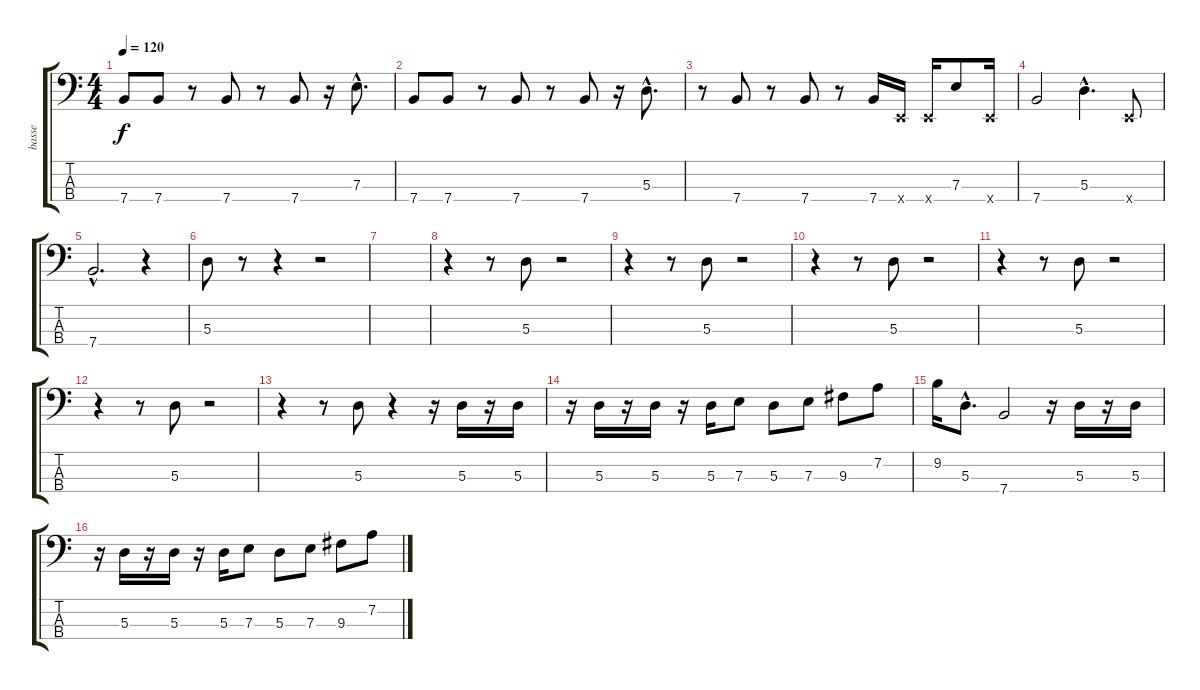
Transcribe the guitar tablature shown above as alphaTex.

\track ("basse" "basse") {instrument electricbassfinger}
\staff {score tabs}
\tuning (G2 D2 A1 E1) {hide}
\ts (4 4)
\tempo 120
\clef f4
\ks c
7.4.8{dy f} 7.4.8 r.8 7.4.8 r.8 7.4.8 r.16 7.3{hac}.8{d} |
7.4.8 7.4.8 r.8 7.4.8 r.8 7.4.8 r.16 5.3{hac}.8{d} |
r.8 7.4.8 r.8 7.4.8 r.8 7.4.16 0.4{x}.16 0.4{x}.16 7.3.8 0.4{x}.16 |
7.4.2 5.3{hac}.4{d} 0.4{x}.8 |
7.4{hac}.2{d} r.4 |
5.3.8 r.8 r.4 r.2 |
|
r.4 r.8 5.3.8 r.2 |
r.4 r.8 5.3.8 r.2 |
r.4 r.8 5.3.8 r.2 |
r.4 r.8 5.3.8 r.2 |
r.4 r.8 5.3.8 r.2 |
r.4 r.8 5.3.8 r.4 r.16 5.3.16 r.16 5.3.16 |
r.16 5.3.16 r.16 5.3.16 r.16 5.3.16 7.3.8 5.3.8 7.3.8 9.3.8 7.2.8 |
9.2.16 5.3{hac}.8{d} 7.4.2 r.16 5.3.16 r.16 5.3.16 |
r.16 5.3.16 r.16 5.3.16 r.16 5.3.16 7.3.8 5.3.8 7.3.8 9.3.8 7.2.8
